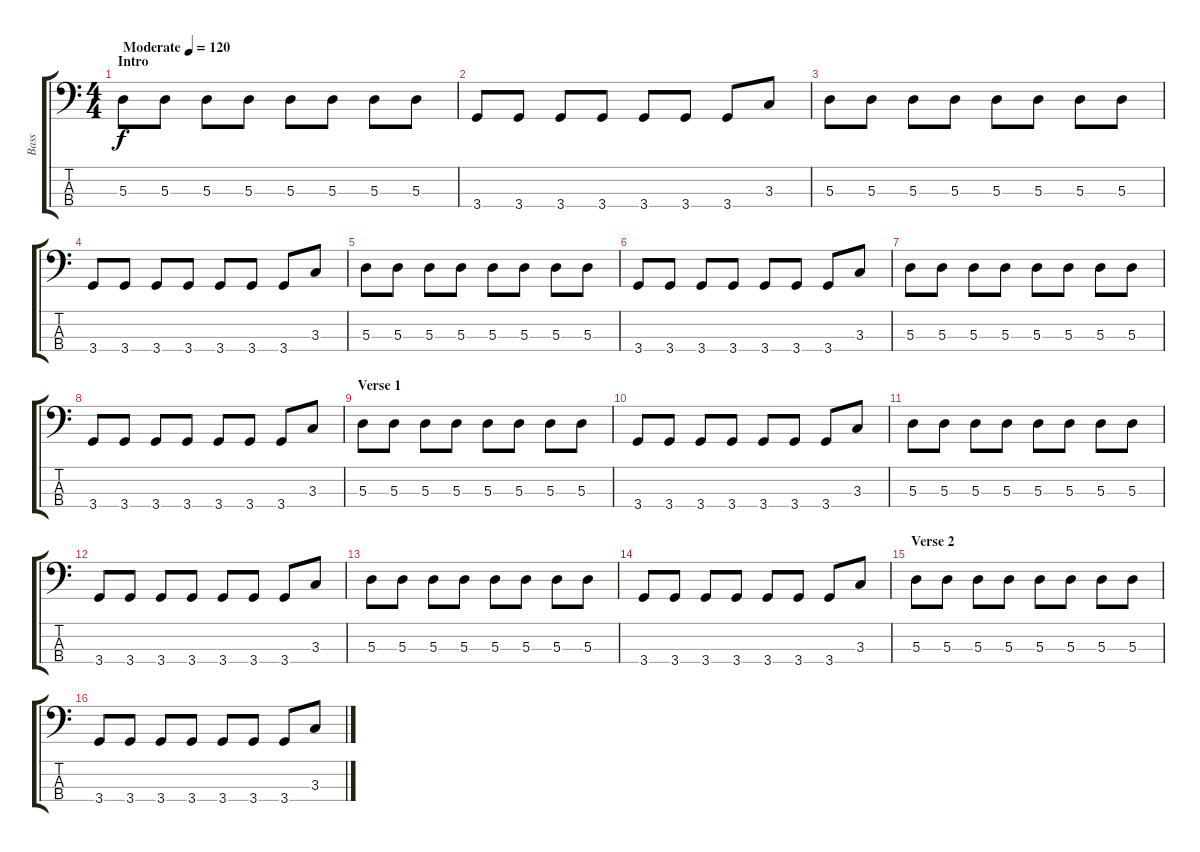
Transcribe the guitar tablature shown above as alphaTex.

\track ("Bass" "Bass") {instrument electricbassfinger}
\staff {score tabs}
\tuning (G2 D2 A1 E1) {hide}
\ts (4 4)
\section ("" "Intro")
\tempo (120 "Moderate")
\clef f4
\ks c
5.3.8{dy f instrument electricbassfinger} 5.3.8 5.3.8 5.3.8 5.3.8 5.3.8 5.3.8 5.3.8 |
3.4.8 3.4.8 3.4.8 3.4.8 3.4.8 3.4.8 3.4.8 3.3.8 |
5.3.8 5.3.8 5.3.8 5.3.8 5.3.8 5.3.8 5.3.8 5.3.8 |
3.4.8 3.4.8 3.4.8 3.4.8 3.4.8 3.4.8 3.4.8 3.3.8 |
5.3.8 5.3.8 5.3.8 5.3.8 5.3.8 5.3.8 5.3.8 5.3.8 |
3.4.8 3.4.8 3.4.8 3.4.8 3.4.8 3.4.8 3.4.8 3.3.8 |
5.3.8 5.3.8 5.3.8 5.3.8 5.3.8 5.3.8 5.3.8 5.3.8 |
3.4.8 3.4.8 3.4.8 3.4.8 3.4.8 3.4.8 3.4.8 3.3.8 |
\section ("" "Verse 1")
5.3.8 5.3.8 5.3.8 5.3.8 5.3.8 5.3.8 5.3.8 5.3.8 |
3.4.8 3.4.8 3.4.8 3.4.8 3.4.8 3.4.8 3.4.8 3.3.8 |
5.3.8 5.3.8 5.3.8 5.3.8 5.3.8 5.3.8 5.3.8 5.3.8 |
3.4.8 3.4.8 3.4.8 3.4.8 3.4.8 3.4.8 3.4.8 3.3.8 |
5.3.8 5.3.8 5.3.8 5.3.8 5.3.8 5.3.8 5.3.8 5.3.8 |
3.4.8 3.4.8 3.4.8 3.4.8 3.4.8 3.4.8 3.4.8 3.3.8 |
\section ("" "Verse 2")
5.3.8 5.3.8 5.3.8 5.3.8 5.3.8 5.3.8 5.3.8 5.3.8 |
3.4.8 3.4.8 3.4.8 3.4.8 3.4.8 3.4.8 3.4.8 3.3.8
